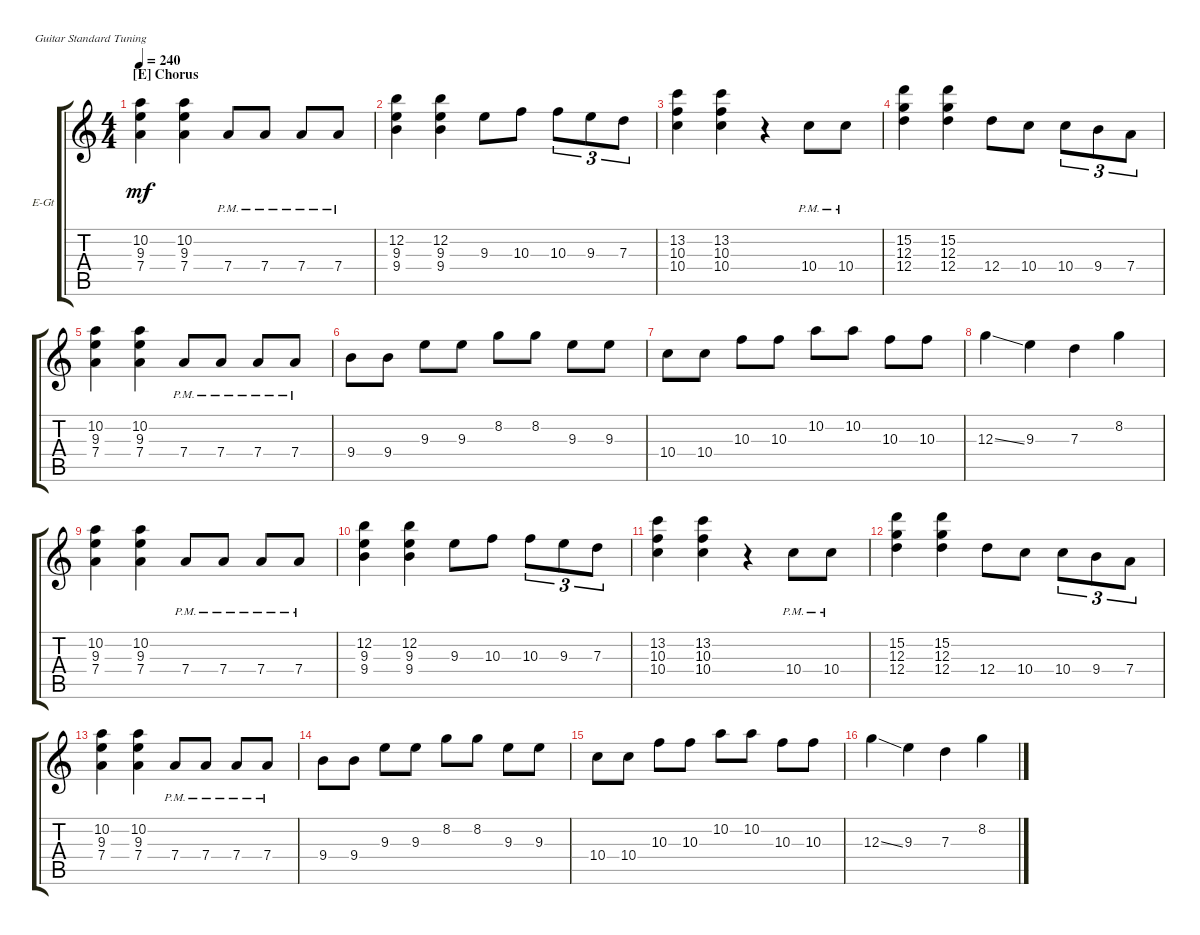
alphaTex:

\defaultSystemsLayout 4
\bracketExtendMode groupsimilarinstruments
\firstSystemTrackNameOrientation horizontal
\otherSystemsTrackNameOrientation horizontal
\track ("Rhythm Octs/Other" "E-Gt") {instrument distortionguitar}
\staff {score tabs}
\tuning (E4 B3 G3 D3 A2 E2)
\ts (4 4)
\section ("E" "Chorus")
\tempo 240
\clef g2
\scale
0.333333
\ks c
(9.3 7.4 10.2).4{dy mf} (7.4 9.3 10.2).4 7.4{pm}.8 7.4{pm}.8 7.4{pm}.8 7.4{pm}.8 |
\scale
0.333333 (9.4 9.3 12.2).4 (9.4 9.3 12.2).4 9.3.8 10.3.8 10.3.8{tu (3 2)} 9.3.8{tu (3 2)} 7.3.8{tu (3 2)} |
\scale
0.333333 (10.4 10.3 13.2).4 (10.4 10.3 13.2).4 r.4 10.4{pm}.8 10.4{pm}.8 |
\scale
0.333333 (12.4 12.3 15.2).4 (12.4 12.3 15.2).4 12.4.8 10.4.8 10.4.8{tu (3 2)} 9.4.8{tu (3 2)} 7.4.8{tu (3 2)} |
\scale
0.333333 (9.3 7.4 10.2).4 (7.4 9.3 10.2).4 7.4{pm}.8 7.4{pm}.8 7.4{pm}.8 7.4{pm}.8 |
\scale
0.333333 9.4.8 9.4.8 9.3.8 9.3.8 8.2.8 8.2.8 9.3.8 9.3.8 |
\scale
0.333333 10.4.8 10.4.8 10.3.8 10.3.8 10.2.8 10.2.8 10.3.8 10.3.8 |
\scale
0.333333 12.3{ss}.4 9.3.4 7.3.4 8.2.4 |
\scale
0.333333 (9.3 7.4 10.2).4 (7.4 9.3 10.2).4 7.4{pm}.8 7.4{pm}.8 7.4{pm}.8 7.4{pm}.8 |
\scale
0.333333 (9.4 9.3 12.2).4 (9.4 9.3 12.2).4 9.3.8 10.3.8 10.3.8{tu (3 2)} 9.3.8{tu (3 2)} 7.3.8{tu (3 2)} |
\scale
0.333333 (10.4 10.3 13.2).4 (10.4 10.3 13.2).4 r.4 10.4{pm}.8 10.4{pm}.8 |
\scale
0.333333 (12.4 12.3 15.2).4 (12.4 12.3 15.2).4 12.4.8 10.4.8 10.4.8{tu (3 2)} 9.4.8{tu (3 2)} 7.4.8{tu (3 2)} |
\scale
0.333333 (9.3 7.4 10.2).4 (7.4 9.3 10.2).4 7.4{pm}.8 7.4{pm}.8 7.4{pm}.8 7.4{pm}.8 |
\scale
0.333333 9.4.8 9.4.8 9.3.8 9.3.8 8.2.8 8.2.8 9.3.8 9.3.8 |
\scale
0.333333 10.4.8 10.4.8 10.3.8 10.3.8 10.2.8 10.2.8 10.3.8 10.3.8 |
\scale
0.333333 12.3{ss}.4 9.3.4 7.3.4 8.2.4
